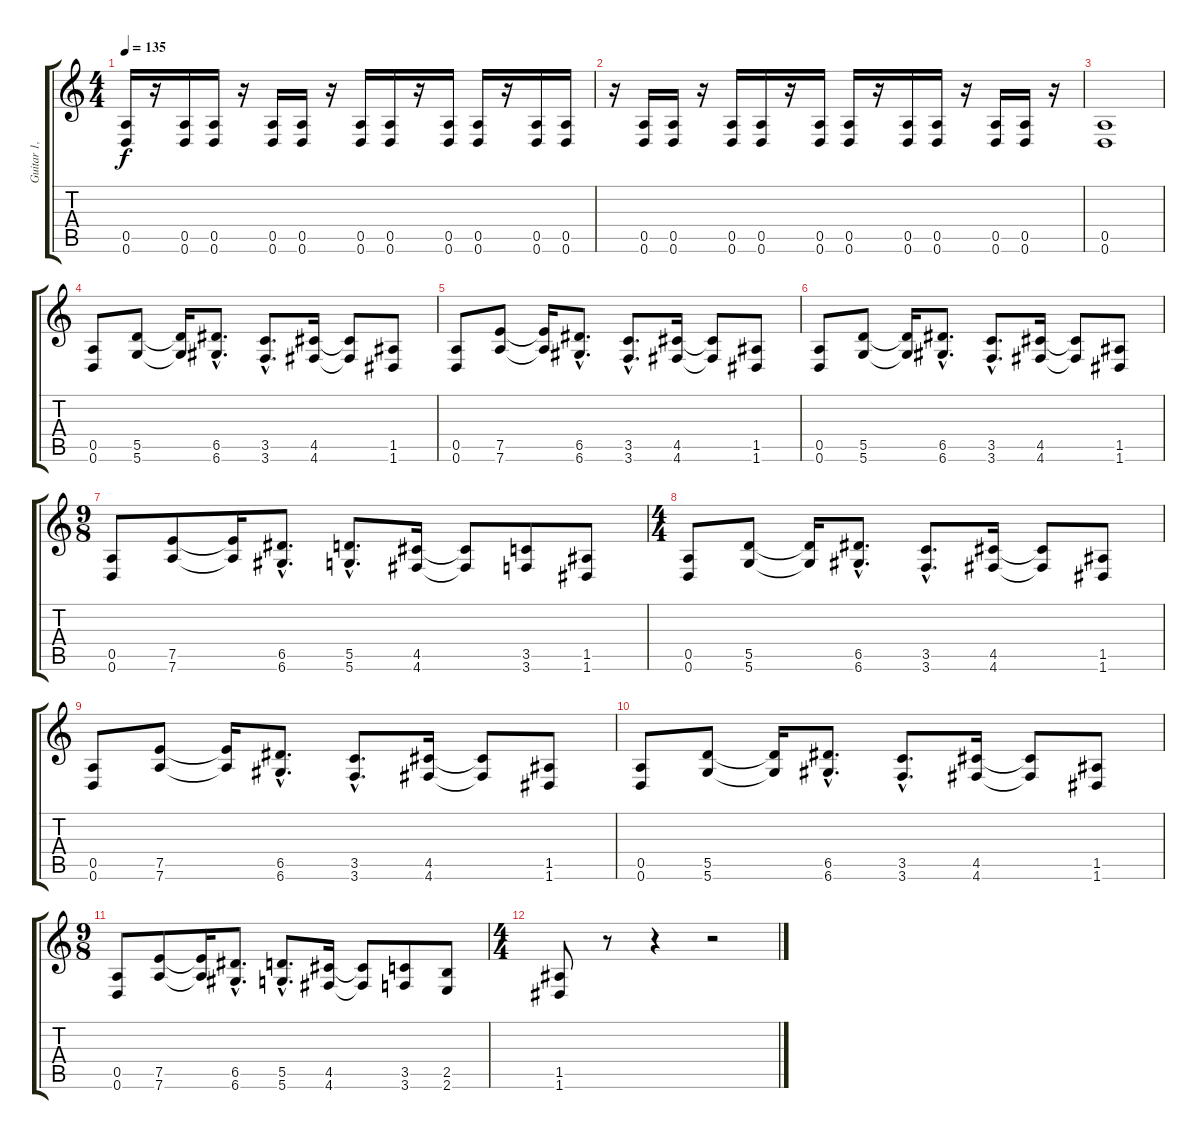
\track ("Guitar 1, Dime" "Guitar 1, ") {instrument overdrivenguitar}
\staff {score tabs}
\tuning (E4 B3 G3 D3 A2 D2) {hide}
\ts (4 4)
\tempo 135
\clef g2
\ks c
(0.5 0.6).16{dy f} r.16 (0.5 0.6).16 (0.5 0.6).16 r.16 (0.5 0.6).16 (0.5 0.6).16 r.16 (0.5 0.6).16 (0.5 0.6).16 r.16 (0.5 0.6).16 (0.5 0.6).16 r.16 (0.5 0.6).16 (0.5 0.6).16 |
r.16 (0.5 0.6).16 (0.5 0.6).16 r.16 (0.5 0.6).16 (0.5 0.6).16 r.16 (0.5 0.6).16 (0.5 0.6).16 r.16 (0.5 0.6).16 (0.5 0.6).16 r.16 (0.5 0.6).16 (0.5 0.6).16 r.16 |
(0.5 0.6).1 |
(0.5 0.6).8 (5.5 5.6).8 (5.5{t} 5.6{t}).16 (6.5{hac} 6.6{hac}).8{d} (3.5{hac} 3.6{hac}).8{d} (4.5 4.6).16 (4.5{t} 4.6{t}).8 (1.5 1.6).8 |
(0.5 0.6).8 (7.5 7.6).8 (7.5{t} 7.6{t}).16 (6.5{hac} 6.6{hac}).8{d} (3.5{hac} 3.6{hac}).8{d} (4.5 4.6).16 (4.5{t} 4.6{t}).8 (1.5 1.6).8 |
(0.5 0.6).8 (5.5 5.6).8 (5.5{t} 5.6{t}).16 (6.5{hac} 6.6{hac}).8{d} (3.5{hac} 3.6{hac}).8{d} (4.5 4.6).16 (4.5{t} 4.6{t}).8 (1.5 1.6).8 |
\ts (9 8)
(0.5 0.6).8 (7.5 7.6).8 (7.5{t} 7.6{t}).16 (6.5{hac} 6.6{hac}).8{d} (5.5{hac} 5.6{hac}).8{d} (4.5 4.6).16 (4.5{t} 4.6{t}).8 (3.5 3.6).8 (1.5 1.6).8 |
\ts (4 4)
(0.5 0.6).8 (5.5 5.6).8 (5.5{t} 5.6{t}).16 (6.5{hac} 6.6{hac}).8{d} (3.5{hac} 3.6{hac}).8{d} (4.5 4.6).16 (4.5{t} 4.6{t}).8 (1.5 1.6).8 |
(0.5 0.6).8 (7.5 7.6).8 (7.5{t} 7.6{t}).16 (6.5{hac} 6.6{hac}).8{d} (3.5{hac} 3.6{hac}).8{d} (4.5 4.6).16 (4.5{t} 4.6{t}).8 (1.5 1.6).8 |
(0.5 0.6).8 (5.5 5.6).8 (5.5{t} 5.6{t}).16 (6.5{hac} 6.6{hac}).8{d} (3.5{hac} 3.6{hac}).8{d} (4.5 4.6).16 (4.5{t} 4.6{t}).8 (1.5 1.6).8 |
\ts (9 8)
(0.5 0.6).8 (7.5 7.6).8 (7.5{t} 7.6{t}).16 (6.5{hac} 6.6{hac}).8{d} (5.5{hac} 5.6{hac}).8{d} (4.5 4.6).16 (4.5{t} 4.6{t}).8 (3.5 3.6).8 (2.5 2.6).8 |
\ts (4 4)
(1.5 1.6).8 r.8 r.4 r.2
